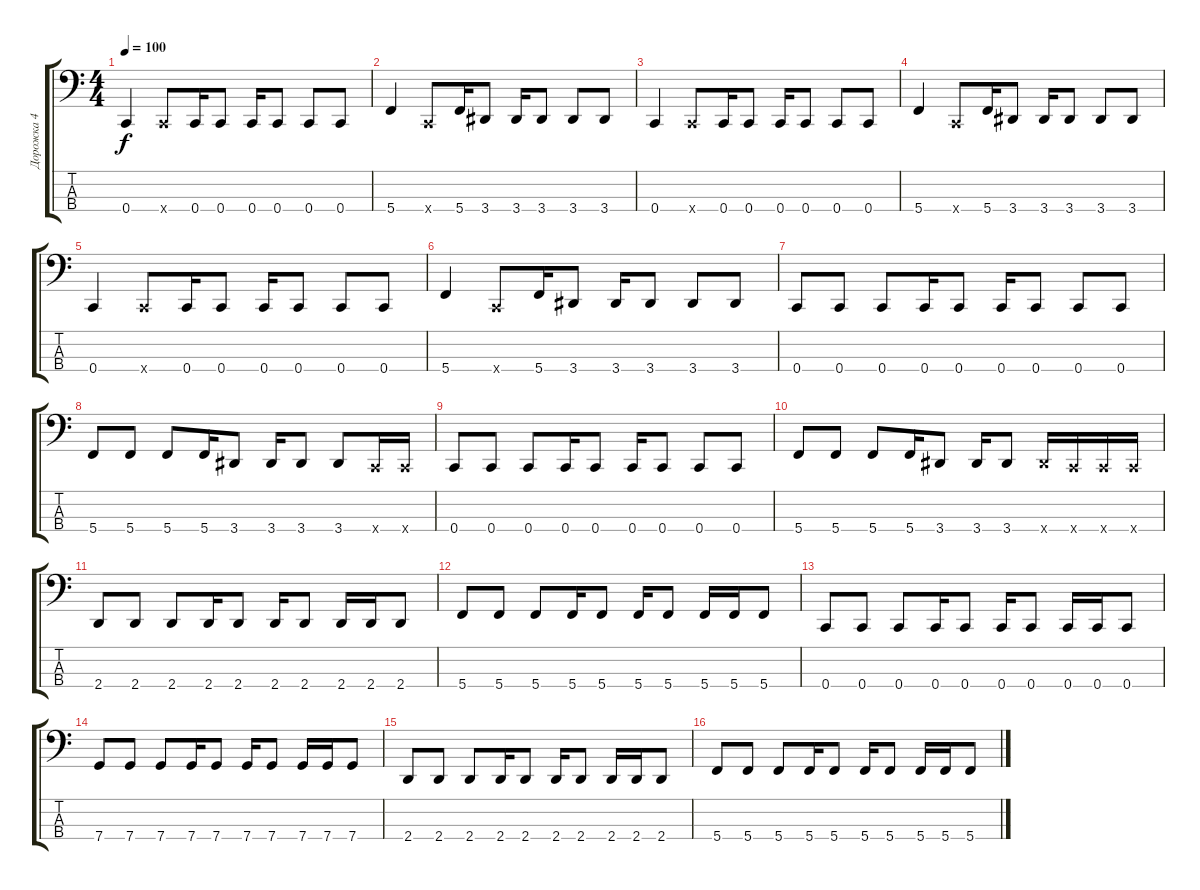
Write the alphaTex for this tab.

\track ("Дорожка 4" "Дорожка 4") {instrument slapbass2}
\staff {score tabs}
\tuning (G2 D2 G1 C1) {hide}
\ts (4 4)
\tempo 100
\clef f4
\ks c
0.4.4{dy f} 0.4{x}.8 0.4.16 0.4.8 0.4.16 0.4.8 0.4.8 0.4.8 |
5.4.4 0.4{x}.8 5.4.16 3.4.8 3.4.16 3.4.8 3.4.8 3.4.8 |
0.4.4 0.4{x}.8 0.4.16 0.4.8 0.4.16 0.4.8 0.4.8 0.4.8 |
5.4.4 0.4{x}.8 5.4.16 3.4.8 3.4.16 3.4.8 3.4.8 3.4.8 |
0.4.4 0.4{x}.8 0.4.16 0.4.8 0.4.16 0.4.8 0.4.8 0.4.8 |
5.4.4 0.4{x}.8 5.4.16 3.4.8 3.4.16 3.4.8 3.4.8 3.4.8 |
0.4.8 0.4.8 0.4.8 0.4.16 0.4.8 0.4.16 0.4.8 0.4.8 0.4.8 |
5.4.8 5.4.8 5.4.8 5.4.16 3.4.8 3.4.16 3.4.8 3.4.8 0.4{x}.16 0.4{x}.16 |
0.4.8 0.4.8 0.4.8 0.4.16 0.4.8 0.4.16 0.4.8 0.4.8 0.4.8 |
5.4.8 5.4.8 5.4.8 5.4.16 3.4.8 3.4.16 3.4.8 3.4{x}.16 0.4{x}.16 0.4{x}.16 0.4{x}.16 |
2.4.8 2.4.8 2.4.8 2.4.16 2.4.8 2.4.16 2.4.8 2.4.16 2.4.16 2.4.8 |
5.4.8 5.4.8 5.4.8 5.4.16 5.4.8 5.4.16 5.4.8 5.4.16 5.4.16 5.4.8 |
0.4.8 0.4.8 0.4.8 0.4.16 0.4.8 0.4.16 0.4.8 0.4.16 0.4.16 0.4.8 |
7.4.8 7.4.8 7.4.8 7.4.16 7.4.8 7.4.16 7.4.8 7.4.16 7.4.16 7.4.8 |
2.4.8 2.4.8 2.4.8 2.4.16 2.4.8 2.4.16 2.4.8 2.4.16 2.4.16 2.4.8 |
5.4.8 5.4.8 5.4.8 5.4.16 5.4.8 5.4.16 5.4.8 5.4.16 5.4.16 5.4.8
